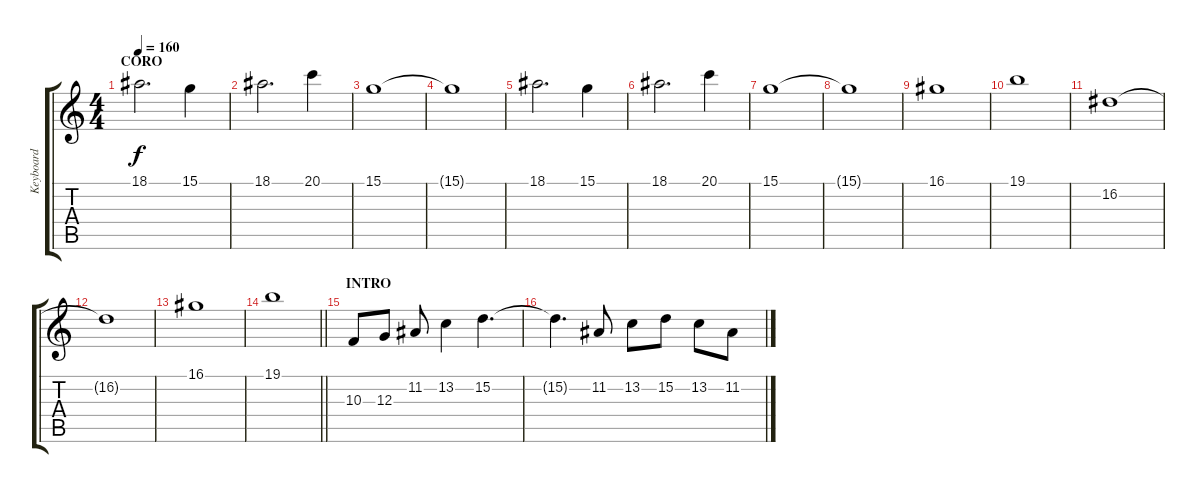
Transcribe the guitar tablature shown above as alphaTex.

\track ("Keyboard" "Keyboard") {instrument electricgrandpiano}
\staff {score tabs}
\tuning (E4 B3 G3 D3 A2 E2) {hide}
\ts (4 4)
\section ("" "CORO")
\tempo 160
\clef g2
\ks c
18.1.2{d dy f} 15.1.4 |
18.1.2{d} 20.1.4 |
15.1.1 |
15.1{t}.1 |
18.1.2{d} 15.1.4 |
18.1.2{d} 20.1.4 |
15.1.1 |
15.1{t}.1 |
16.1.1 |
19.1.1 |
16.2.1 |
16.2{t}.1 |
16.1.1 |
\barLineRight lightlight
19.1.1 |
\section ("" "INTRO")
10.3.8 12.3.8 11.2.8 13.2.4 15.2.4{d} |
15.2{t}.4{d} 11.2.8 13.2.8 15.2.8 13.2.8 11.2.8
